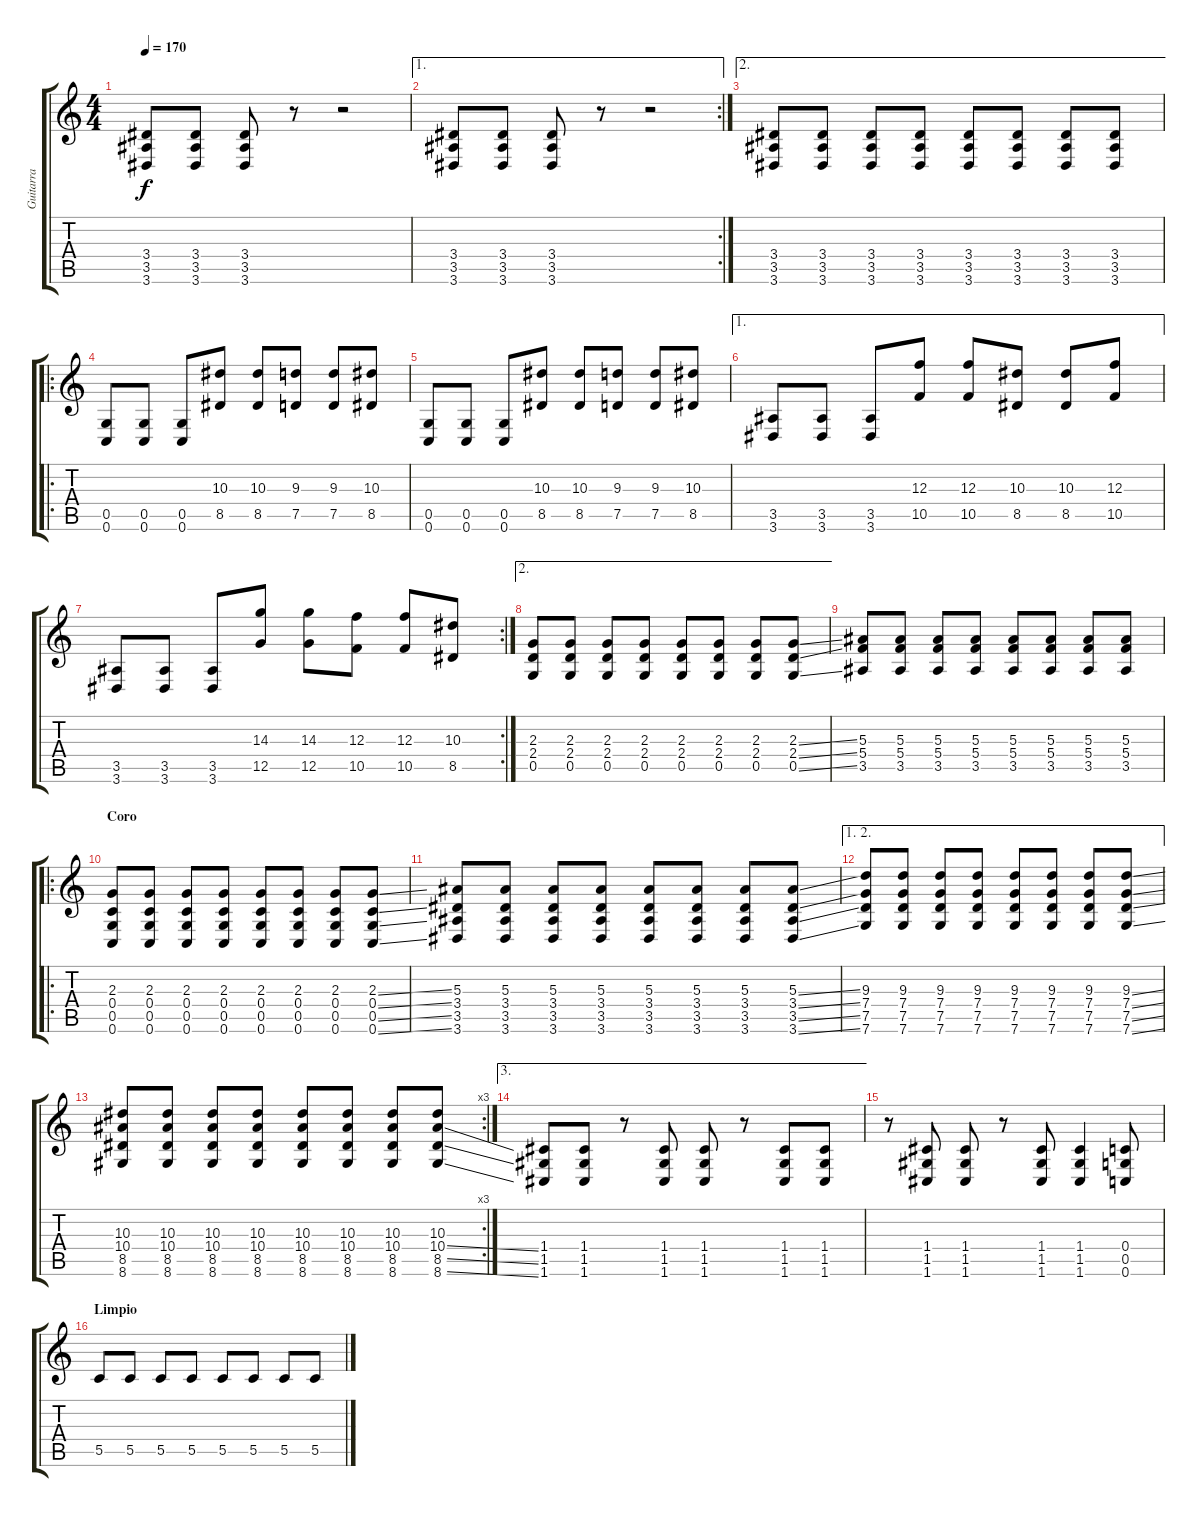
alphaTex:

\track ("Guitarra" "Guitarra") {instrument distortionguitar}
\staff {score tabs}
\tuning (D4 A3 F3 C3 G2 C2) {hide}
\ts (4 4)
\tempo 170
\clef g2
\ks c
(3.4 3.5 3.6).8{dy f} (3.4 3.5 3.6).8 (3.4 3.5 3.6).8 r.8 r.2 |
\ae 1
\rc 2
(3.4 3.5 3.6).8 (3.4 3.5 3.6).8 (3.4 3.5 3.6).8 r.8 r.2 |
\ae 2
(3.4 3.5 3.6).8 (3.4 3.5 3.6).8 (3.4 3.5 3.6).8 (3.4 3.5 3.6).8 (3.4 3.5 3.6).8 (3.4 3.5 3.6).8 (3.4 3.5 3.6).8 (3.4 3.5 3.6).8 |
\ro
(0.5 0.6).8 (0.5 0.6).8 (0.5 0.6).8 (10.3 8.5).8 (10.3 8.5).8 (9.3 7.5).8 (9.3 7.5).8 (10.3 8.5).8 |
(0.5 0.6).8 (0.5 0.6).8 (0.5 0.6).8 (10.3 8.5).8 (10.3 8.5).8 (9.3 7.5).8 (9.3 7.5).8 (10.3 8.5).8 |
\ae 1
(3.5 3.6).8 (3.5 3.6).8 (3.5 3.6).8 (12.3 10.5).8 (12.3 10.5).8 (10.3 8.5).8 (10.3 8.5).8 (12.3 10.5).8 |
\rc 2
(3.5 3.6).8 (3.5 3.6).8 (3.5 3.6).8 (14.3 12.5).8 (14.3 12.5).8 (12.3 10.5).8 (12.3 10.5).8 (10.3 8.5).8 |
\ae 2
(2.3 2.4 0.5).8 (2.3 2.4 0.5).8 (2.3 2.4 0.5).8 (2.3 2.4 0.5).8 (2.3 2.4 0.5).8 (2.3 2.4 0.5).8 (2.3 2.4 0.5).8 (2.3{ss} 2.4{ss} 0.5{ss}).8 |
(5.3 5.4 3.5).8 (5.3 5.4 3.5).8 (5.3 5.4 3.5).8 (5.3 5.4 3.5).8 (5.3 5.4 3.5).8 (5.3 5.4 3.5).8 (5.3 5.4 3.5).8 (5.3 5.4 3.5).8 |
\ro
\section ("" "Coro")
(2.3 0.4 0.5 0.6).8 (2.3 0.4 0.5 0.6).8 (2.3 0.4 0.5 0.6).8 (2.3 0.4 0.5 0.6).8 (2.3 0.4 0.5 0.6).8 (2.3 0.4 0.5 0.6).8 (2.3 0.4 0.5 0.6).8 (2.3{ss} 0.4{ss} 0.5{ss} 0.6{ss}).8 |
(5.3 3.4 3.5 3.6).8 (5.3 3.4 3.5 3.6).8 (5.3 3.4 3.5 3.6).8 (5.3 3.4 3.5 3.6).8 (5.3 3.4 3.5 3.6).8 (5.3 3.4 3.5 3.6).8 (5.3 3.4 3.5 3.6).8 (5.3{ss} 3.4{ss} 3.5{ss} 3.6{ss}).8 |
\ae (1 2)
(9.3 7.4 7.5 7.6).8 (9.3 7.4 7.5 7.6).8 (9.3 7.4 7.5 7.6).8 (9.3 7.4 7.5 7.6).8 (9.3 7.4 7.5 7.6).8 (9.3 7.4 7.5 7.6).8 (9.3 7.4 7.5 7.6).8 (9.3{ss} 7.4{ss} 7.5{ss} 7.6{ss}).8 |
\rc 3
(10.3 10.4 8.5 8.6).8 (10.3 10.4 8.5 8.6).8 (10.3 10.4 8.5 8.6).8 (10.3 10.4 8.5 8.6).8 (10.3 10.4 8.5 8.6).8 (10.3 10.4 8.5 8.6).8 (10.3 10.4 8.5 8.6).8 (10.3 10.4{ss} 8.5{ss} 8.6{ss}).8 |
\ae 3
(1.4 1.5 1.6).8 (1.4 1.5 1.6).8 r.8 (1.4 1.5 1.6).8 (1.4 1.5 1.6).8 r.8 (1.4 1.5 1.6).8 (1.4 1.5 1.6).8 |
r.8 (1.4 1.5 1.6).8 (1.4 1.5 1.6).8 r.8 (1.4 1.5 1.6).8 (1.4 1.5 1.6).4 (0.4 0.5 0.6).8 |
\section ("" "Limpio")
5.5.8{instrument electricguitarmuted} 5.5.8{instrument electricguitarmuted} 5.5.8{instrument electricguitarmuted} 5.5.8{instrument electricguitarmuted} 5.5.8{instrument electricguitarmuted} 5.5.8{instrument electricguitarmuted} 5.5.8{instrument electricguitarmuted} 5.5{ss}.8{instrument electricguitarmuted}
